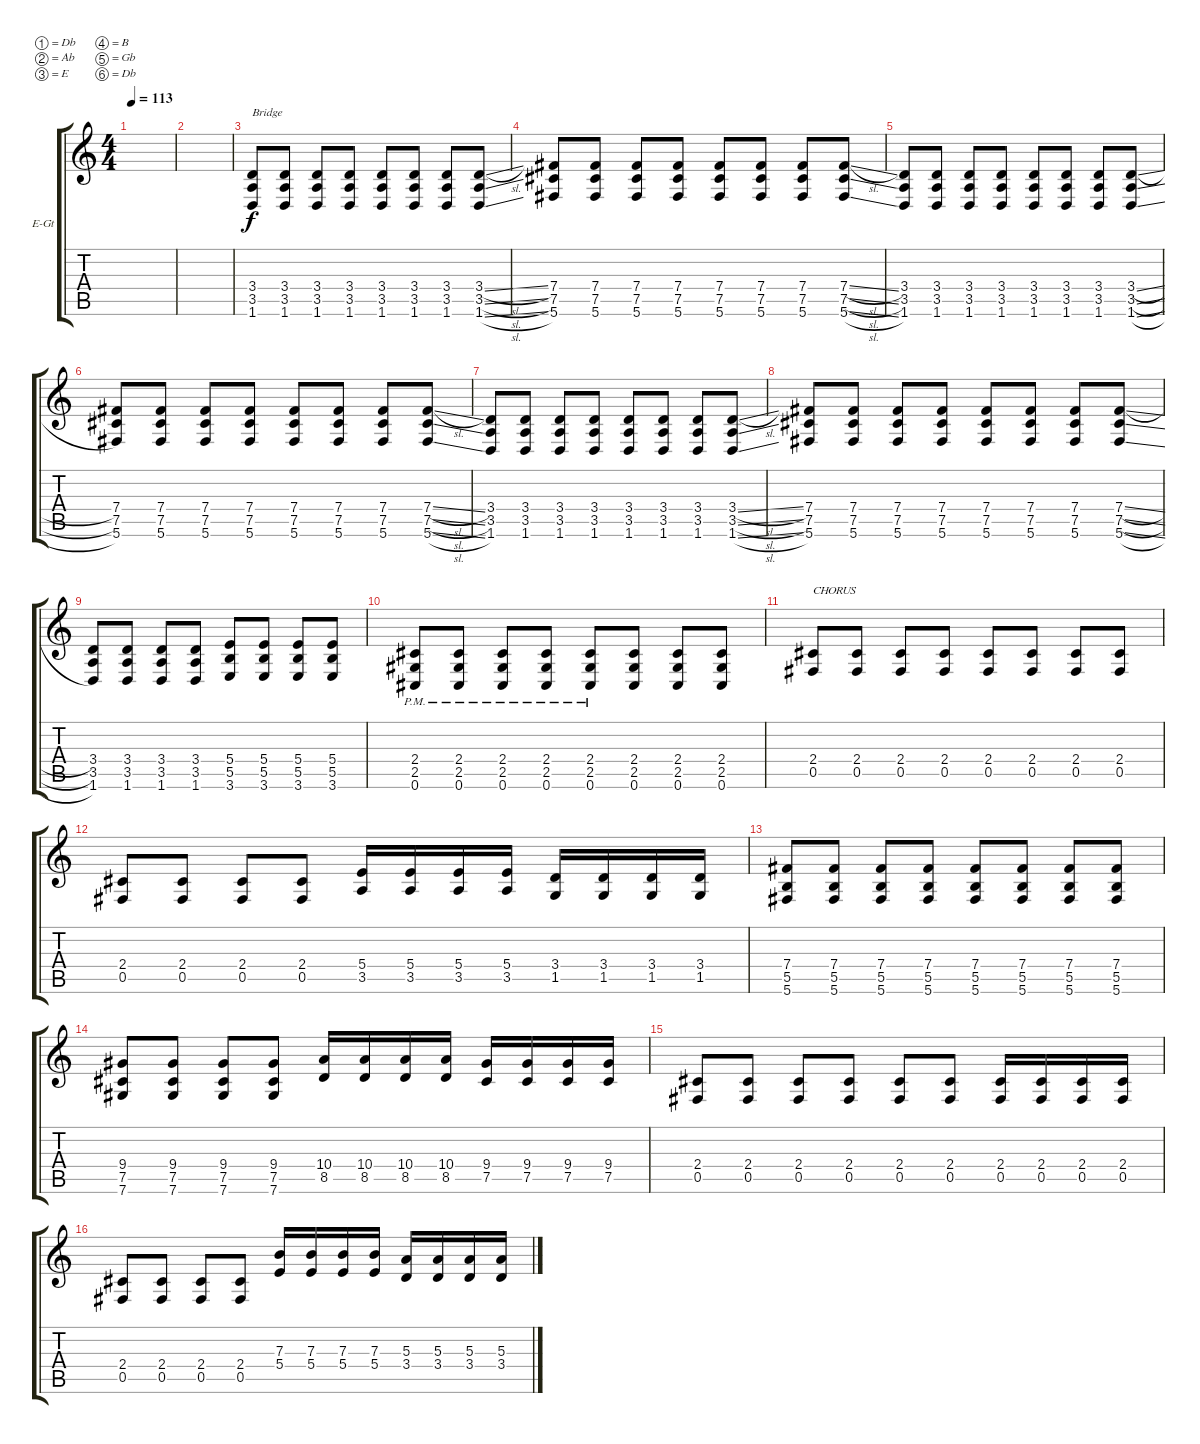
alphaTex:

\bracketExtendMode groupsimilarinstruments
\firstSystemTrackNameOrientation horizontal
\otherSystemsTrackNameOrientation horizontal
\track ("Rhythm Guitar" "E-Gt") {instrument distortionguitar}
\staff {score tabs}
\tuning (Db4 Ab3 E3 B2 Gb2 Db2)
\ts (4 4)
\tempo 113
\clef g2
\ks c
|
|
(1.6 3.5 3.4).8{txt "Bridge"} (1.6 3.5 3.4).8 (1.6 3.5 3.4).8 (1.6 3.5 3.4).8 (1.6 3.5 3.4).8 (1.6 3.5 3.4).8 (1.6 3.5 3.4).8 (1.6{sl} 3.5{sl} 3.4{sl}).8 |
(5.6 7.5 7.4).8 (5.6 7.5 7.4).8 (5.6 7.5 7.4).8 (5.6 7.5 7.4).8 (5.6 7.5 7.4).8 (5.6 7.5 7.4).8 (5.6 7.5 7.4).8 (5.6{sl} 7.5{sl} 7.4{sl}).8 |
(1.6 3.5 3.4).8 (1.6 3.5 3.4).8 (1.6 3.5 3.4).8 (1.6 3.5 3.4).8 (1.6 3.5 3.4).8 (1.6 3.5 3.4).8 (1.6 3.5 3.4).8 (1.6{sl} 3.5{sl} 3.4{sl}).8 |
(5.6 7.5 7.4).8 (5.6 7.5 7.4).8 (5.6 7.5 7.4).8 (5.6 7.5 7.4).8 (5.6 7.5 7.4).8 (5.6 7.5 7.4).8 (5.6 7.5 7.4).8 (5.6{sl} 7.5{sl} 7.4{sl}).8 |
(1.6 3.5 3.4).8 (1.6 3.5 3.4).8 (1.6 3.5 3.4).8 (1.6 3.5 3.4).8 (1.6 3.5 3.4).8 (1.6 3.5 3.4).8 (1.6 3.5 3.4).8 (1.6{sl} 3.5{sl} 3.4{sl}).8 |
(5.6 7.5 7.4).8 (5.6 7.5 7.4).8 (5.6 7.5 7.4).8 (5.6 7.5 7.4).8 (5.6 7.5 7.4).8 (5.6 7.5 7.4).8 (5.6 7.5 7.4).8 (5.6{sl} 7.5{sl} 7.4{sl}).8 |
(1.6 3.5 3.4).8 (1.6 3.5 3.4).8 (1.6 3.5 3.4).8 (1.6 3.5 3.4).8 (3.6 5.5 5.4).8 (3.6 5.5 5.4).8 (3.6 5.5 5.4).8 (3.6 5.5 5.4).8 |
(0.6{pm} 2.5{pm} 2.4{pm}).8 (0.6{pm} 2.5{pm} 2.4{pm}).8 (0.6{pm} 2.5{pm} 2.4{pm}).8 (0.6{pm} 2.5{pm} 2.4{pm}).8 (0.6{pm} 2.5{pm} 2.4{pm}).8 (0.6 2.5 2.4).8 (0.6 2.5 2.4).8 (0.6 2.5 2.4).8 |
(0.5 2.4).8{txt "CHORUS"} (0.5 2.4).8 (0.5 2.4).8 (0.5 2.4).8 (0.5 2.4).8 (0.5 2.4).8 (0.5 2.4).8 (0.5 2.4).8 |
(0.5 2.4).8 (0.5 2.4).8 (0.5 2.4).8 (0.5 2.4).8 (3.5 5.4).16 (3.5 5.4).16 (3.5 5.4).16 (3.5 5.4).16 (1.5 3.4).16 (1.5 3.4).16 (1.5 3.4).16 (1.5 3.4).16 |
(5.6 5.5 7.4).8 (5.6 5.5 7.4).8 (5.6 5.5 7.4).8 (5.6 5.5 7.4).8 (5.6 5.5 7.4).8 (5.6 5.5 7.4).8 (5.6 5.5 7.4).8 (5.6 5.5 7.4).8 |
(7.6 7.5 9.4).8 (7.6 7.5 9.4).8 (7.6 7.5 9.4).8 (7.6 7.5 9.4).8 (8.5 10.4).16 (8.5 10.4).16 (8.5 10.4).16 (8.5 10.4).16 (7.5 9.4).16 (7.5 9.4).16 (7.5 9.4).16 (7.5 9.4).16 |
(0.5 2.4).8 (0.5 2.4).8 (0.5 2.4).8 (0.5 2.4).8 (0.5 2.4).8 (0.5 2.4).8 (0.5 2.4).16 (0.5 2.4).16 (0.5 2.4).16 (0.5 2.4).16 |
(0.5 2.4).8 (0.5 2.4).8 (0.5 2.4).8 (0.5 2.4).8 (5.4 7.3).16 (5.4 7.3).16 (5.4 7.3).16 (5.4 7.3).16 (3.4 5.3).16 (3.4 5.3).16 (3.4 5.3).16 (3.4 5.3).16
